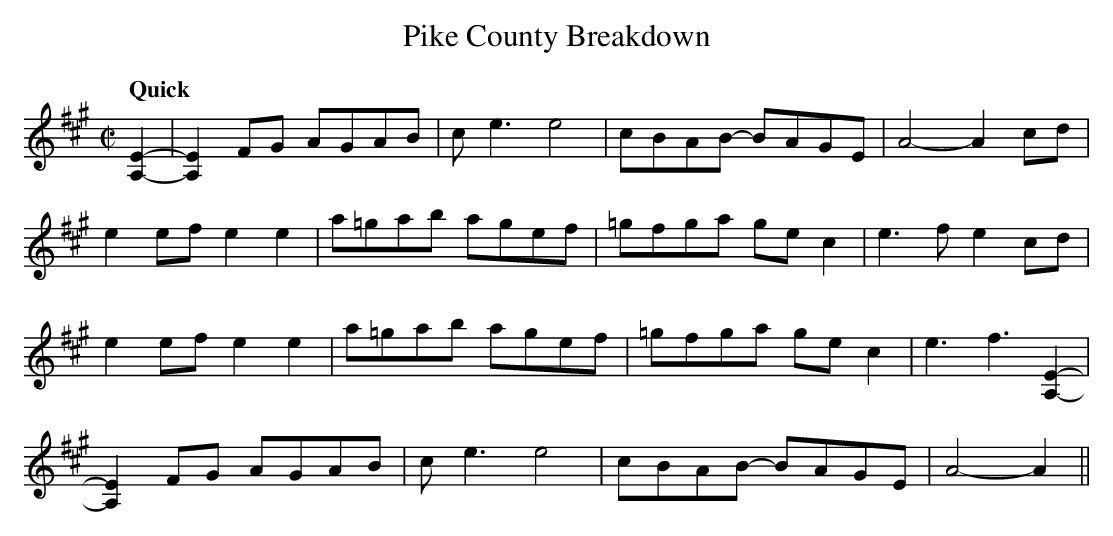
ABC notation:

X:1
T:Pike County Breakdown
M:C|
L:1/8
Q:"Quick"
K:A
[A,2E2]-|[A,2E2]FG AGAB|c-e3 e4|cBAB- BAGE|A4- A2cd|
e2 ef e2e2 |a=gab agef|=gfga gec2|e3f e2 cd|
e2 ef e2e2|a=gab agef|=gfga gec2|e3f3 [A,2E2]-|
[A,2E2]FG AGAB|c-e3 e4|cBAB- BAGE|A4- A2||
